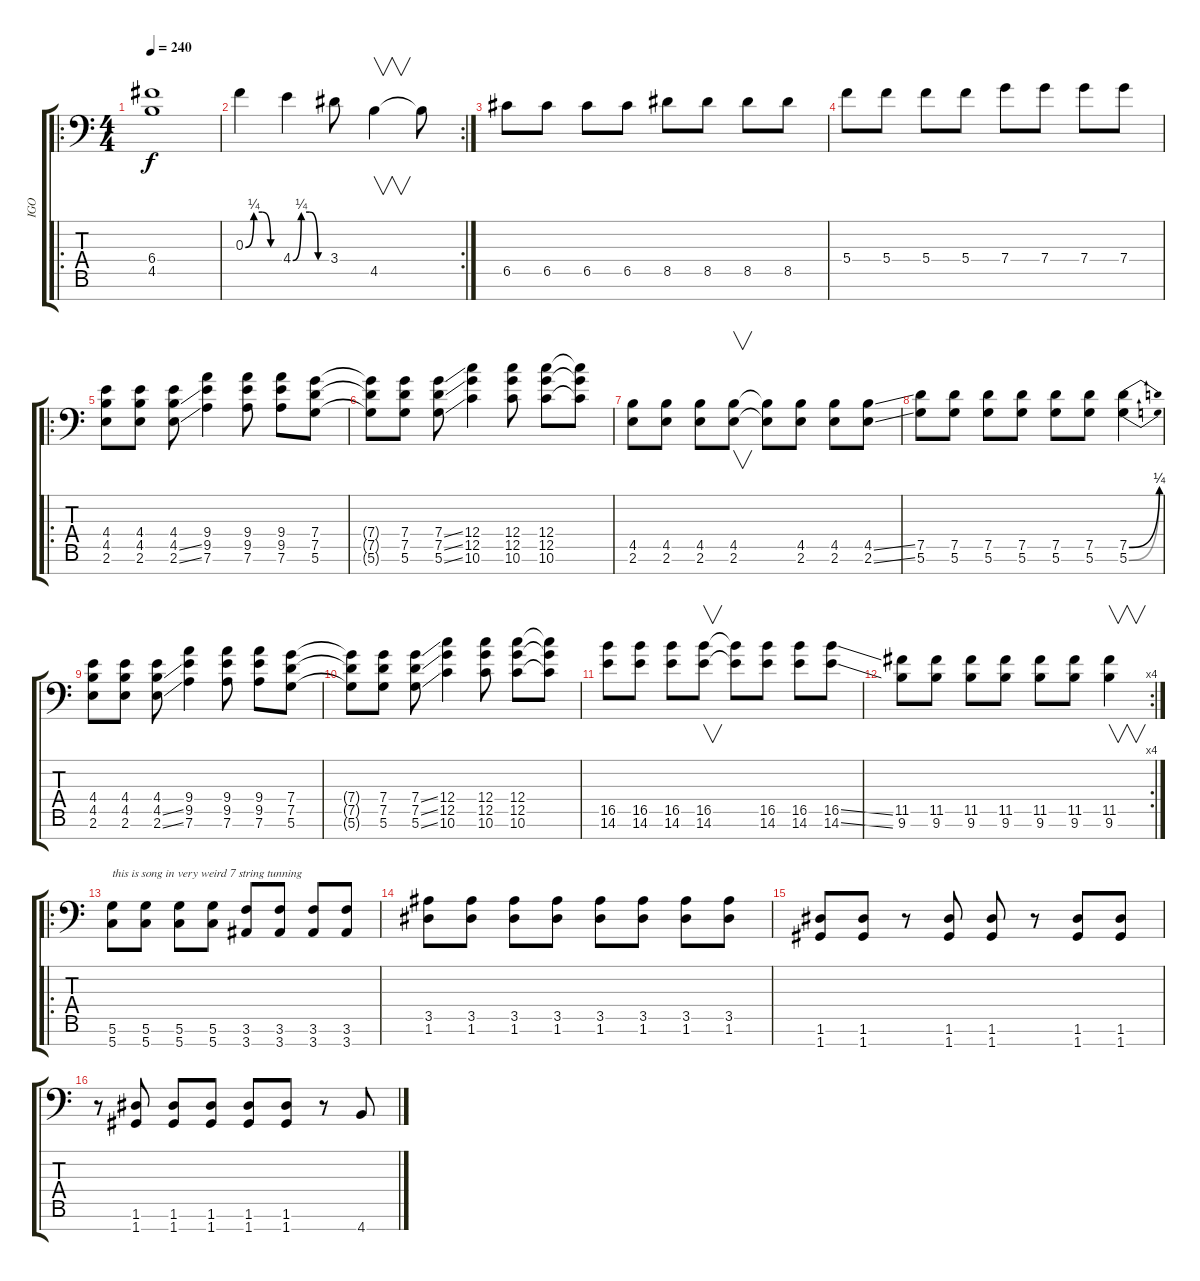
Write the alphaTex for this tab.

\track ("IGO" "IGO") {instrument overdrivenguitar}
\staff {score tabs}
\tuning (D4 A3 F3 C3 G2 D2 G1) {hide}
\ro
\ts (4 4)
\tempo 240
\clef f4
\ks c
(6.4 4.5).1{dy f} |
\rc 2
0.3{be (custom 0 0 15 1 30 1 45 0 60 0)}.4 4.4{be (custom 0 0 15 1 30 1 45 0 60 0)}.4 3.4.8 4.5.4{v} 4.5{t}.8 |
6.5.8 6.5.8 6.5.8 6.5.8 8.5.8 8.5.8 8.5.8 8.5.8 |
5.4.8 5.4.8 5.4.8 5.4.8 7.4.8 7.4.8 7.4.8 7.4.8 |
\ro
(4.4 4.5 2.6).8 (4.4 4.5 2.6).8 (4.4 4.5{ss} 2.6{ss}).8 (9.4 9.5 7.6).4 (9.4 9.5 7.6).8 (9.4 9.5 7.6).8 (7.4 7.5 5.6).8 |
(7.4{t} 7.5{t} 5.6{t}).8 (7.4 7.5 5.6).8 (7.4{ss} 7.5{ss} 5.6{ss}).8 (12.4 12.5 10.6).4 (12.4 12.5 10.6).8 (12.4 12.5 10.6).8 (12.4{t} 12.5{t} 10.6{t}).8 |
(4.5 2.6).8 (4.5 2.6).8 (4.5 2.6).8 (4.5 2.6).8{v} (4.5{t} 2.6{t}).8 (4.5 2.6).8 (4.5 2.6).8 (4.5{ss} 2.6{ss}).8 |
(7.5 5.6).8 (7.5 5.6).8 (7.5 5.6).8 (7.5 5.6).8 (7.5 5.6).8 (7.5 5.6).8 (7.5{be (bend 0 0 60 1)} 5.6{be (bend 0 0 60 1)}).4 |
(4.4 4.5 2.6).8 (4.4 4.5 2.6).8 (4.4 4.5{ss} 2.6{ss}).8 (9.4 9.5 7.6).4 (9.4 9.5 7.6).8 (9.4 9.5 7.6).8 (7.4 7.5 5.6).8 |
(7.4{t} 7.5{t} 5.6{t}).8 (7.4 7.5 5.6).8 (7.4{ss} 7.5{ss} 5.6{ss}).8 (12.4 12.5 10.6).4 (12.4 12.5 10.6).8 (12.4 12.5 10.6).8 (12.4{t} 12.5{t} 10.6{t}).8 |
(16.5 14.6).8 (16.5 14.6).8 (16.5 14.6).8 (16.5 14.6).8{v} (16.5{t} 14.6{t}).8 (16.5 14.6).8 (16.5 14.6).8 (16.5{ss} 14.6{ss}).8 |
\rc 4
(11.5 9.6).8 (11.5 9.6).8 (11.5 9.6).8 (11.5 9.6).8 (11.5 9.6).8 (11.5 9.6).8 (11.5 9.6).4{v} |
\ro
(5.6 5.7).8{txt "this is song in very weird 7 string tunning"} (5.6 5.7).8 (5.6 5.7).8 (5.6 5.7).8 (3.6 3.7).8 (3.6 3.7).8 (3.6 3.7).8 (3.6 3.7).8 |
(3.5 1.6).8 (3.5 1.6).8 (3.5 1.6).8 (3.5 1.6).8 (3.5 1.6).8 (3.5 1.6).8 (3.5 1.6).8 (3.5 1.6).8 |
(1.6 1.7).8 (1.6 1.7).8 r.8 (1.6 1.7).8 (1.6 1.7).8 r.8 (1.6 1.7).8 (1.6 1.7).8 |
r.8 (1.6 1.7).8 (1.6 1.7).8 (1.6 1.7).8 (1.6 1.7).8 (1.6 1.7).8 r.8 4.7.8
